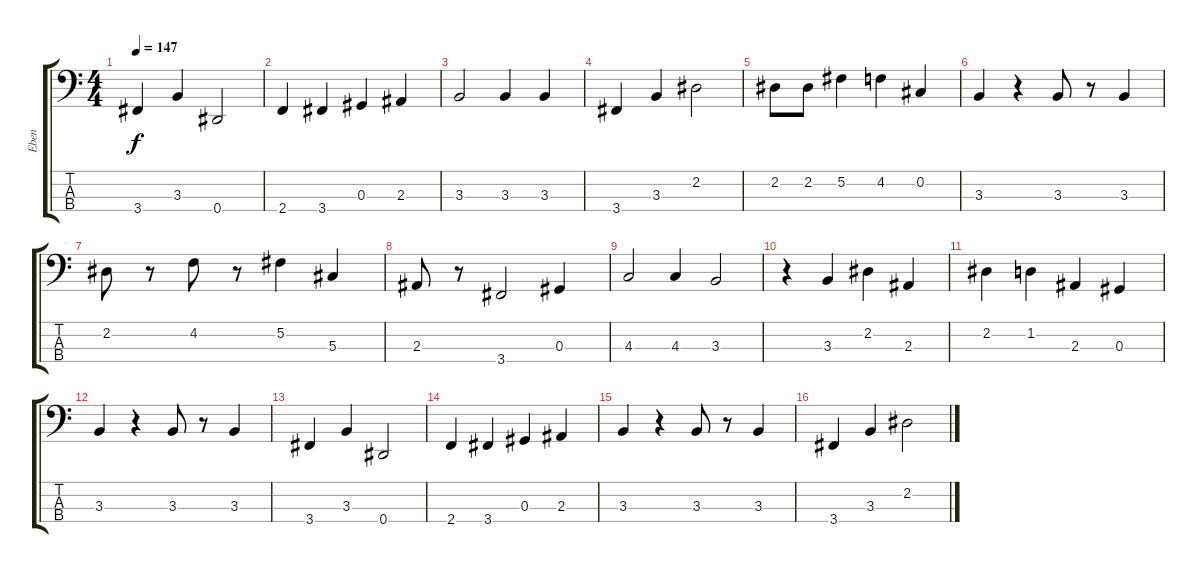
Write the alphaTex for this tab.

\track ("Eben" "Eben") {instrument electricbassfinger}
\staff {score tabs}
\tuning (Gb2 Db2 Ab1 Eb1) {hide}
\ts (4 4)
\tempo 147
\clef f4
\ks c
3.4.4{dy f} 3.3.4 0.4.2 |
2.4.4 3.4.4 0.3.4 2.3.4 |
3.3.2 3.3.4 3.3.4 |
3.4.4 3.3.4 2.2.2 |
2.2.8 2.2.8 5.2.4 4.2.4 0.2.4 |
3.3.4 r.4 3.3.8 r.8 3.3.4 |
2.2.8 r.8 4.2.8 r.8 5.2.4 5.3.4 |
2.3.8 r.8 3.4.2 0.3.4 |
4.3.2 4.3.4 3.3.2 |
r.4 3.3.4 2.2.4 2.3.4 |
2.2.4 1.2.4 2.3.4 0.3.4 |
3.3.4 r.4 3.3.8 r.8 3.3.4 |
3.4.4 3.3.4 0.4.2 |
2.4.4 3.4.4 0.3.4 2.3.4 |
3.3.4 r.4 3.3.8 r.8 3.3.4 |
3.4.4 3.3.4 2.2.2
